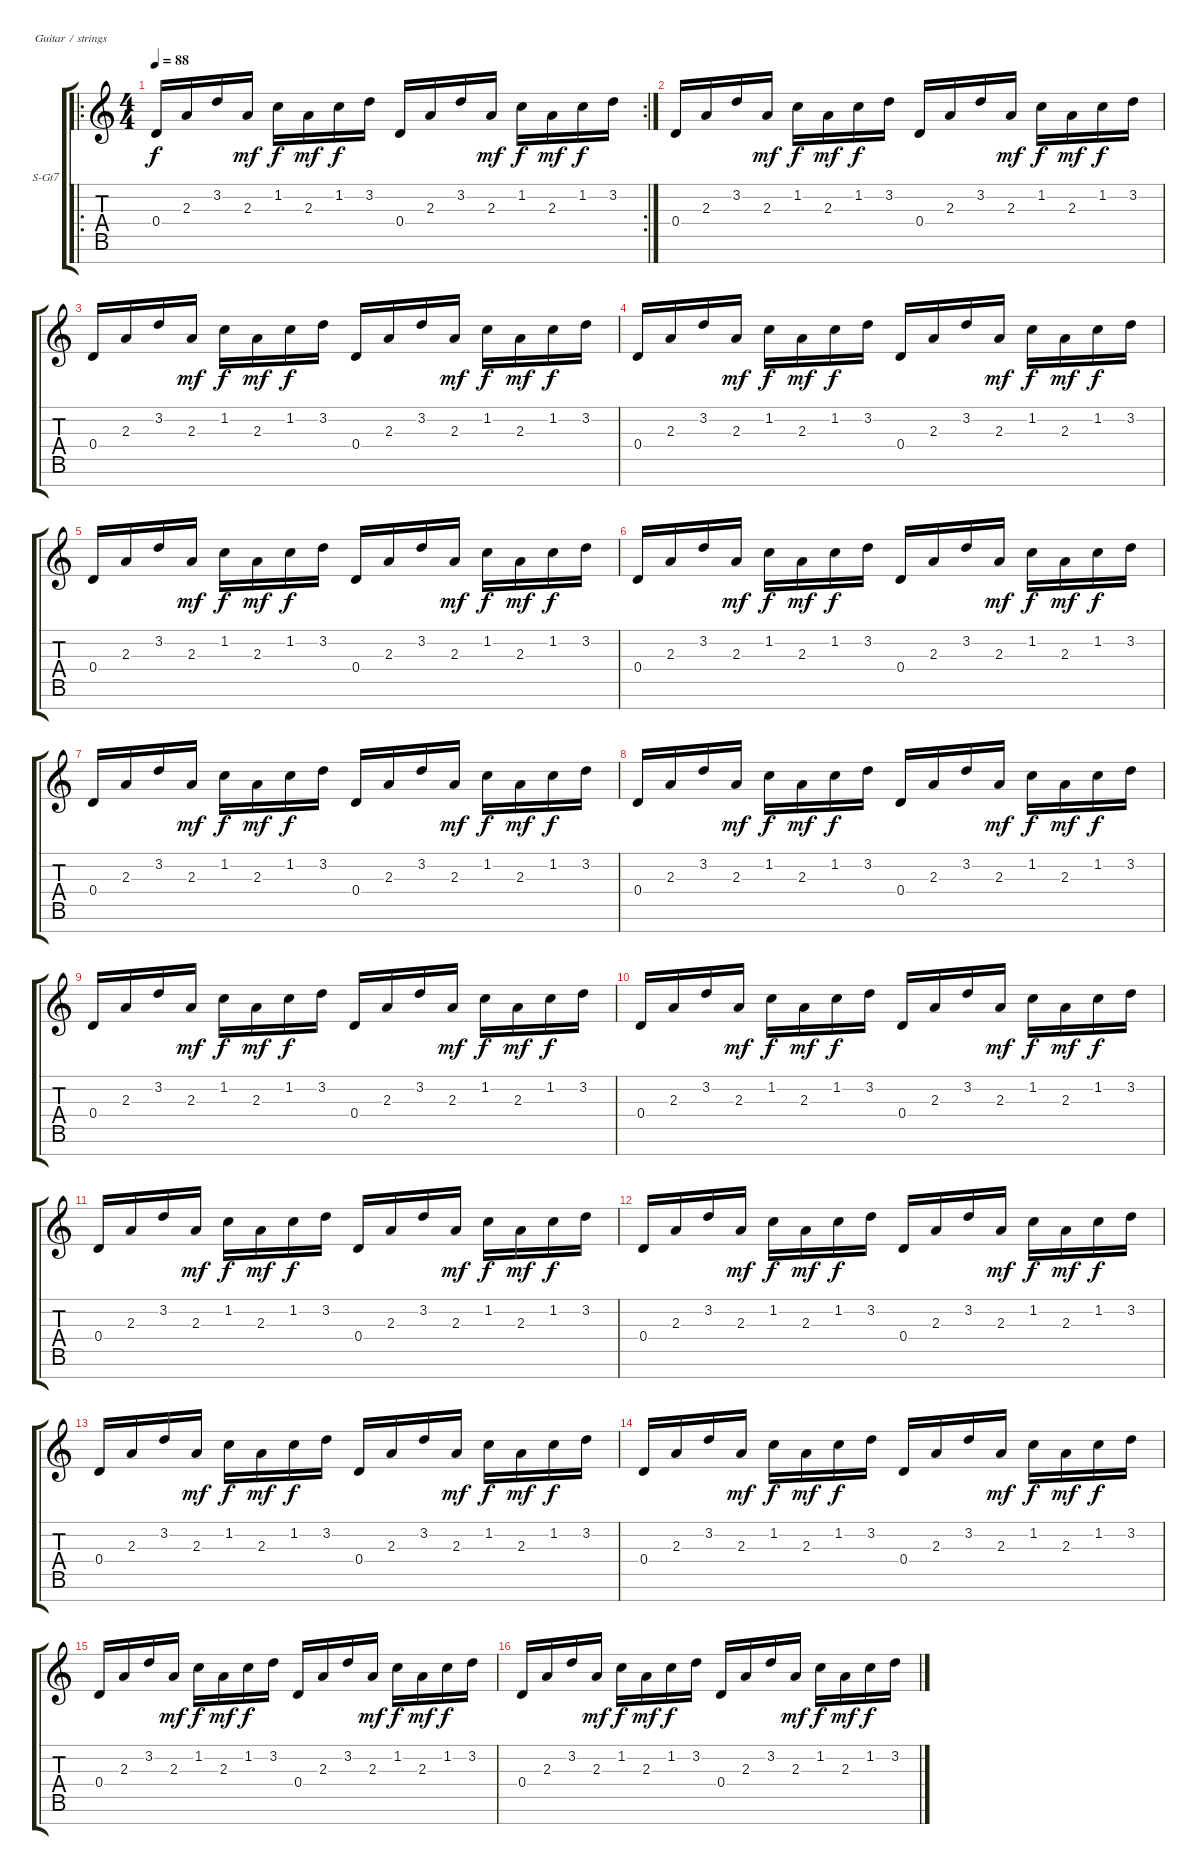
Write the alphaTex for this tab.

\bracketExtendMode groupsimilarinstruments
\firstSystemTrackNameOrientation horizontal
\otherSystemsTrackNameOrientation horizontal
\track ("Steel Guitar" "S-Gt7") {instrument acousticguitarsteel}
\staff {score tabs}
\tuning (E4 B3 G3 D3 A2 E2 B1)
\ro
\rc 2
\ts (4 4)
\tempo 88
\clef g2
\scale
0.485477
\ks c
0.4.16{dy f instrument acousticguitarsteel} 2.3.16 3.2.16 2.3.16{dy mf} 1.2.16{dy f} 2.3.16{dy mf} 1.2.16{dy f} 3.2.16 0.4.16 2.3.16 3.2.16 2.3.16{dy mf} 1.2.16{dy f} 2.3.16{dy mf} 1.2.16{dy f} 3.2.16 |
\scale
0.257261 0.4.16 2.3.16 3.2.16 2.3.16{dy mf} 1.2.16{dy f} 2.3.16{dy mf} 1.2.16{dy f} 3.2.16 0.4.16 2.3.16 3.2.16 2.3.16{dy mf} 1.2.16{dy f} 2.3.16{dy mf} 1.2.16{dy f} 3.2.16 |
\scale
0.257261 0.4.16 2.3.16 3.2.16 2.3.16{dy mf} 1.2.16{dy f} 2.3.16{dy mf} 1.2.16{dy f} 3.2.16 0.4.16 2.3.16 3.2.16 2.3.16{dy mf} 1.2.16{dy f} 2.3.16{dy mf} 1.2.16{dy f} 3.2.16 |
\scale
0.333333 0.4.16 2.3.16 3.2.16 2.3.16{dy mf} 1.2.16{dy f} 2.3.16{dy mf} 1.2.16{dy f} 3.2.16 0.4.16 2.3.16 3.2.16 2.3.16{dy mf} 1.2.16{dy f} 2.3.16{dy mf} 1.2.16{dy f} 3.2.16 |
\scale
0.333333 0.4.16 2.3.16 3.2.16 2.3.16{dy mf} 1.2.16{dy f} 2.3.16{dy mf} 1.2.16{dy f} 3.2.16 0.4.16 2.3.16 3.2.16 2.3.16{dy mf} 1.2.16{dy f} 2.3.16{dy mf} 1.2.16{dy f} 3.2.16 |
\scale
0.333333 0.4.16 2.3.16 3.2.16 2.3.16{dy mf} 1.2.16{dy f} 2.3.16{dy mf} 1.2.16{dy f} 3.2.16 0.4.16 2.3.16 3.2.16 2.3.16{dy mf} 1.2.16{dy f} 2.3.16{dy mf} 1.2.16{dy f} 3.2.16 |
\scale
0.333333 0.4.16 2.3.16 3.2.16 2.3.16{dy mf} 1.2.16{dy f} 2.3.16{dy mf} 1.2.16{dy f} 3.2.16 0.4.16 2.3.16 3.2.16 2.3.16{dy mf} 1.2.16{dy f} 2.3.16{dy mf} 1.2.16{dy f} 3.2.16 |
\scale
0.333333 0.4.16 2.3.16 3.2.16 2.3.16{dy mf} 1.2.16{dy f} 2.3.16{dy mf} 1.2.16{dy f} 3.2.16 0.4.16 2.3.16 3.2.16 2.3.16{dy mf} 1.2.16{dy f} 2.3.16{dy mf} 1.2.16{dy f} 3.2.16 |
\scale
0.333333 0.4.16 2.3.16 3.2.16 2.3.16{dy mf} 1.2.16{dy f} 2.3.16{dy mf} 1.2.16{dy f} 3.2.16 0.4.16 2.3.16 3.2.16 2.3.16{dy mf} 1.2.16{dy f} 2.3.16{dy mf} 1.2.16{dy f} 3.2.16 |
\scale
0.333333 0.4.16 2.3.16 3.2.16 2.3.16{dy mf} 1.2.16{dy f} 2.3.16{dy mf} 1.2.16{dy f} 3.2.16 0.4.16 2.3.16 3.2.16 2.3.16{dy mf} 1.2.16{dy f} 2.3.16{dy mf} 1.2.16{dy f} 3.2.16 |
\scale
0.333333 0.4.16 2.3.16 3.2.16 2.3.16{dy mf} 1.2.16{dy f} 2.3.16{dy mf} 1.2.16{dy f} 3.2.16 0.4.16 2.3.16 3.2.16 2.3.16{dy mf} 1.2.16{dy f} 2.3.16{dy mf} 1.2.16{dy f} 3.2.16 |
\scale
0.333333 0.4.16 2.3.16 3.2.16 2.3.16{dy mf} 1.2.16{dy f} 2.3.16{dy mf} 1.2.16{dy f} 3.2.16 0.4.16 2.3.16 3.2.16 2.3.16{dy mf} 1.2.16{dy f} 2.3.16{dy mf} 1.2.16{dy f} 3.2.16 |
\scale
0.333333 0.4.16 2.3.16 3.2.16 2.3.16{dy mf} 1.2.16{dy f} 2.3.16{dy mf} 1.2.16{dy f} 3.2.16 0.4.16 2.3.16 3.2.16 2.3.16{dy mf} 1.2.16{dy f} 2.3.16{dy mf} 1.2.16{dy f} 3.2.16 |
\scale
0.333333 0.4.16 2.3.16 3.2.16 2.3.16{dy mf} 1.2.16{dy f} 2.3.16{dy mf} 1.2.16{dy f} 3.2.16 0.4.16 2.3.16 3.2.16 2.3.16{dy mf} 1.2.16{dy f} 2.3.16{dy mf} 1.2.16{dy f} 3.2.16 |
\scale
0.333333 0.4.16 2.3.16 3.2.16 2.3.16{dy mf} 1.2.16{dy f} 2.3.16{dy mf} 1.2.16{dy f} 3.2.16 0.4.16 2.3.16 3.2.16 2.3.16{dy mf} 1.2.16{dy f} 2.3.16{dy mf} 1.2.16{dy f} 3.2.16 |
\scale
0.333333 0.4.16 2.3.16 3.2.16 2.3.16{dy mf} 1.2.16{dy f} 2.3.16{dy mf} 1.2.16{dy f} 3.2.16 0.4.16 2.3.16 3.2.16 2.3.16{dy mf} 1.2.16{dy f} 2.3.16{dy mf} 1.2.16{dy f} 3.2.16
